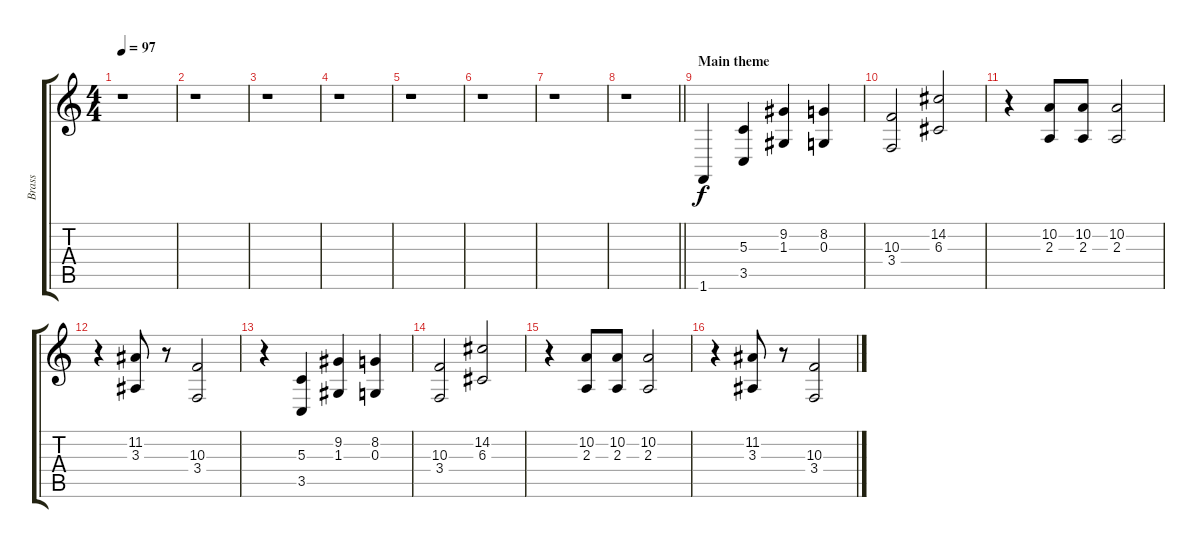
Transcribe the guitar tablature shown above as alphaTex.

\track ("Brass" "Brass") {instrument brasssection}
\staff {score tabs}
\tuning (E4 B3 G3 D3 A2 E2) {hide}
\ts (4 4)
\tempo 97
\clef g2
\ks c
r.1{dy f} |
r.1 |
r.1 |
r.1 |
r.1 |
r.1 |
r.1 |
\barLineRight lightlight
r.1 |
\section ("" "Main theme")
1.6.4 (5.3 3.5).4 (9.2 1.3).4 (8.2 0.3).4 |
(10.3 3.4).2 (14.2 6.3).2 |
r.4 (10.2 2.3).8 (10.2 2.3).8 (10.2 2.3).2 |
r.4 (11.2 3.3).8 r.8 (10.3 3.4).2 |
r.4 (5.3 3.5).4 (9.2 1.3).4 (8.2 0.3).4 |
(10.3 3.4).2 (14.2 6.3).2 |
r.4 (10.2 2.3).8 (10.2 2.3).8 (10.2 2.3).2 |
r.4 (11.2 3.3).8 r.8 (10.3 3.4).2
